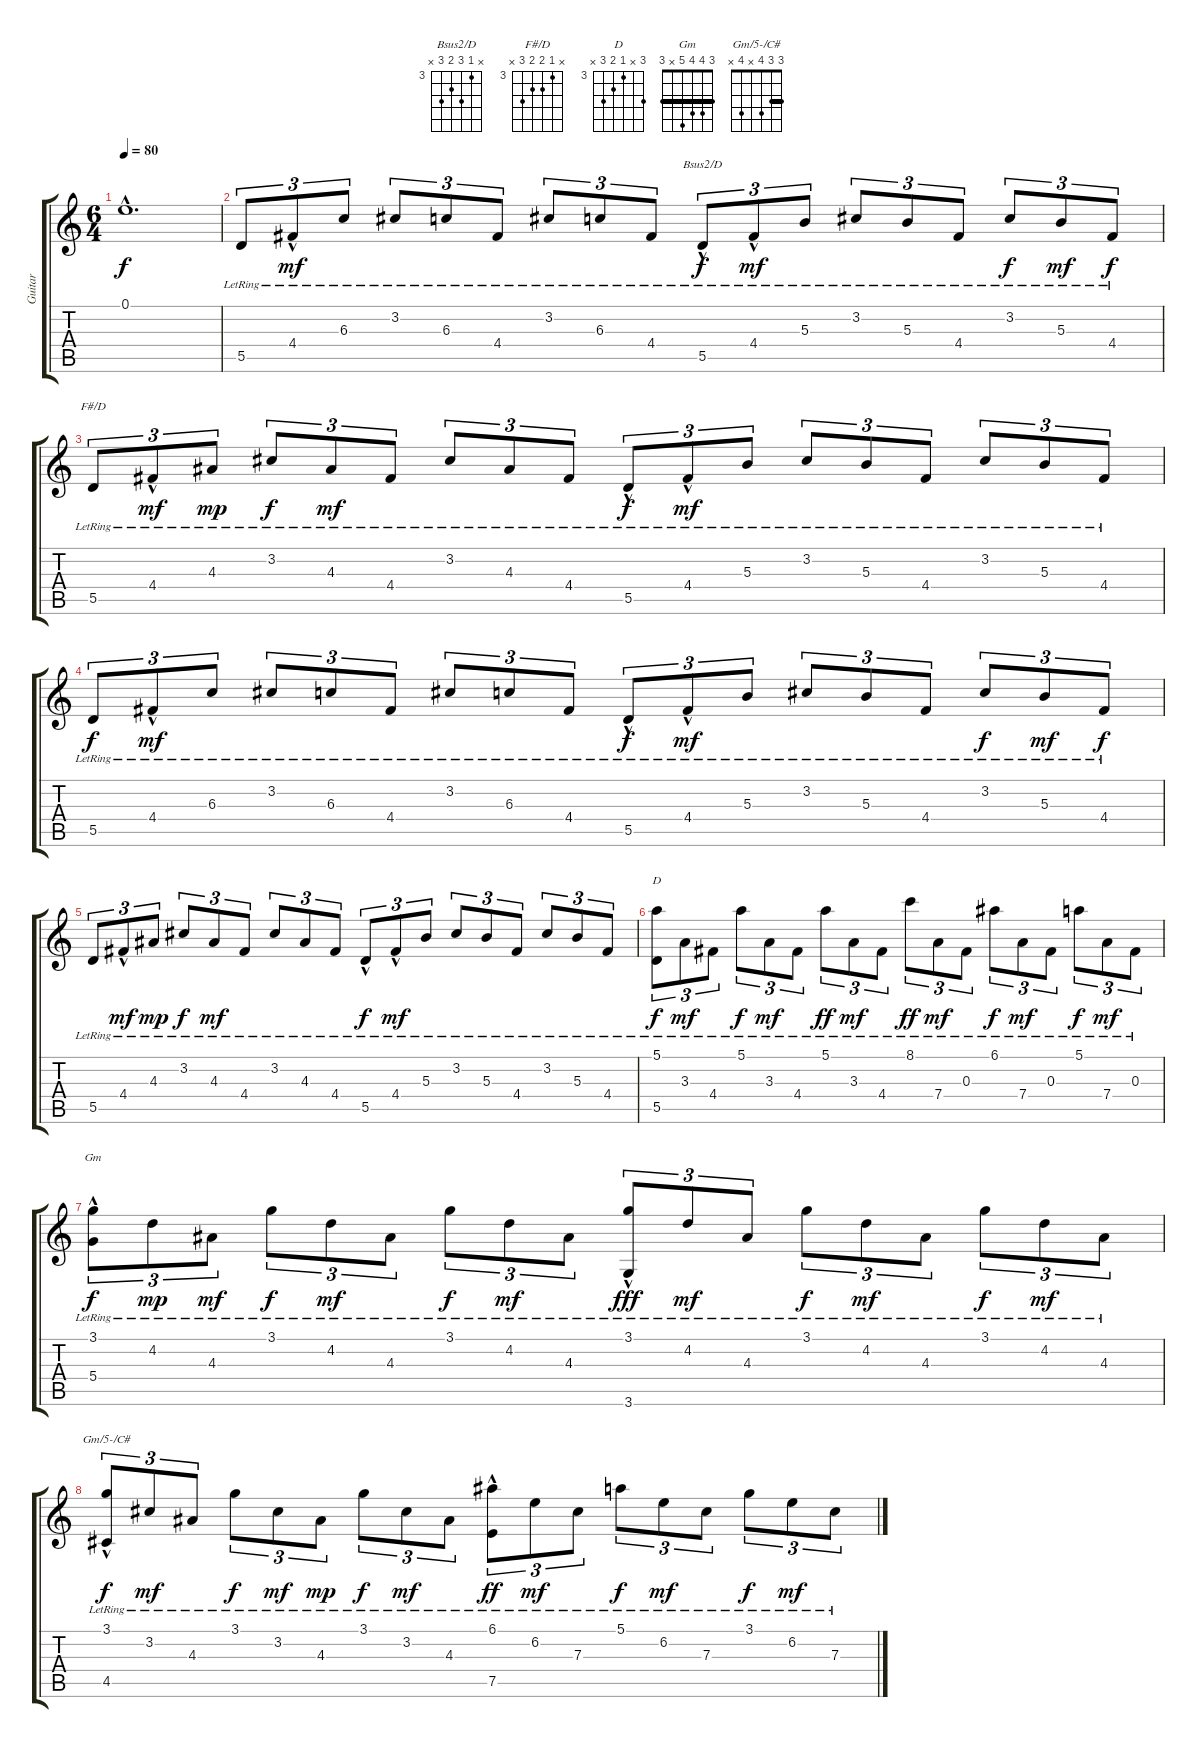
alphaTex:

\track ("Guitar" "Guitar") {instrument acousticguitarnylon}
\staff {score tabs}
\tuning (E4 Bb3 Gb3 D3 A2 E2) {hide}
\chord ("Bsus2/D" x 3 5 4 5 x) {firstfret 3}
\chord ("F#/D" x 3 4 4 5 x) {firstfret 3}
\chord ("D" 5 x 3 4 5 x) {firstfret 3}
\chord ("Gm" 3 4 4 5 x 3) {barre 3}
\chord ("Gm/5-/C#" 3 3 4 x 4 x) {barre 3}
\ts (6 4)
\tempo 80
\clef g2
\ks c
0.1{hac t}.1{d dy f} |
5.5{lr}.8{tu (3 2)} 4.4{hac lr}.8{tu (3 2) dy mf} 6.3{lr}.8{tu (3 2)} 3.2{lr}.8{tu (3 2)} 6.3{lr}.8{tu (3 2)} 4.4{lr}.8{tu (3 2)} 3.2{lr}.8{tu (3 2)} 6.3{lr}.8{tu (3 2)} 4.4{lr}.8{tu (3 2)} 5.5{hac lr}.8{tu (3 2) ch "Bsus2/D" dy f} 4.4{hac lr}.8{tu (3 2) dy mf} 5.3{lr}.8{tu (3 2)} 3.2{lr}.8{tu (3 2)} 5.3{lr}.8{tu (3 2)} 4.4{lr}.8{tu (3 2)} 3.2{lr}.8{tu (3 2) dy f} 5.3{lr}.8{tu (3 2) dy mf} 4.4{lr}.8{tu (3 2) dy f} |
5.5{lr}.8{tu (3 2) ch "F#/D"} 4.4{hac lr}.8{tu (3 2) dy mf} 4.3{lr}.8{tu (3 2) dy mp} 3.2{lr}.8{tu (3 2) dy f} 4.3{lr}.8{tu (3 2) dy mf} 4.4{lr}.8{tu (3 2)} 3.2{lr}.8{tu (3 2)} 4.3{lr}.8{tu (3 2)} 4.4{lr}.8{tu (3 2)} 5.5{hac lr}.8{tu (3 2) dy f} 4.4{hac lr}.8{tu (3 2) dy mf} 5.3{lr}.8{tu (3 2)} 3.2{lr}.8{tu (3 2)} 5.3{lr}.8{tu (3 2)} 4.4{lr}.8{tu (3 2)} 3.2{lr}.8{tu (3 2)} 5.3{lr}.8{tu (3 2)} 4.4{lr}.8{tu (3 2)} |
5.5{lr}.8{tu (3 2) dy f} 4.4{hac lr}.8{tu (3 2) dy mf} 6.3{lr}.8{tu (3 2)} 3.2{lr}.8{tu (3 2)} 6.3{lr}.8{tu (3 2)} 4.4{lr}.8{tu (3 2)} 3.2{lr}.8{tu (3 2)} 6.3{lr}.8{tu (3 2)} 4.4{lr}.8{tu (3 2)} 5.5{hac lr}.8{tu (3 2) dy f} 4.4{hac lr}.8{tu (3 2) dy mf} 5.3{lr}.8{tu (3 2)} 3.2{lr}.8{tu (3 2)} 5.3{lr}.8{tu (3 2)} 4.4{lr}.8{tu (3 2)} 3.2{lr}.8{tu (3 2) dy f} 5.3{lr}.8{tu (3 2) dy mf} 4.4{lr}.8{tu (3 2) dy f} |
5.5{lr}.8{tu (3 2)} 4.4{hac lr}.8{tu (3 2) dy mf} 4.3{lr}.8{tu (3 2) dy mp} 3.2{lr}.8{tu (3 2) dy f} 4.3{lr}.8{tu (3 2) dy mf} 4.4{lr}.8{tu (3 2)} 3.2{lr}.8{tu (3 2)} 4.3{lr}.8{tu (3 2)} 4.4{lr}.8{tu (3 2)} 5.5{hac lr}.8{tu (3 2) dy f} 4.4{hac lr}.8{tu (3 2) dy mf} 5.3{lr}.8{tu (3 2)} 3.2{lr}.8{tu (3 2)} 5.3{lr}.8{tu (3 2)} 4.4{lr}.8{tu (3 2)} 3.2{lr}.8{tu (3 2)} 5.3{lr}.8{tu (3 2)} 4.4{lr}.8{tu (3 2)} |
(5.1{lr} 5.5{lr}).8{tu (3 2) ch "D" dy f} 3.3{lr}.8{tu (3 2) dy mf} 4.4{lr}.8{tu (3 2)} 5.1{lr}.8{tu (3 2) dy f} 3.3{lr}.8{tu (3 2) dy mf} 4.4{lr}.8{tu (3 2)} 5.1{lr}.8{tu (3 2) dy ff} 3.3{lr}.8{tu (3 2) dy mf} 4.4{lr}.8{tu (3 2)} 8.1{lr}.8{tu (3 2) dy ff} 7.4{lr}.8{tu (3 2) dy mf} 0.3{lr}.8{tu (3 2)} 6.1{lr}.8{tu (3 2) dy f} 7.4{lr}.8{tu (3 2) dy mf} 0.3{lr}.8{tu (3 2)} 5.1{lr}.8{tu (3 2) dy f} 7.4{lr}.8{tu (3 2) dy mf} 0.3{lr}.8{tu (3 2)} |
(3.1{lr} 5.4{hac lr}).8{tu (3 2) ch "Gm" dy f} 4.2{lr}.8{tu (3 2) dy mp} 4.3{lr}.8{tu (3 2) dy mf} 3.1{lr}.8{tu (3 2) dy f} 4.2{lr}.8{tu (3 2) dy mf} 4.3{lr}.8{tu (3 2)} 3.1{lr}.8{tu (3 2) dy f} 4.2{lr}.8{tu (3 2) dy mf} 4.3{lr}.8{tu (3 2)} (3.1{lr} 3.6{hac lr}).8{tu (3 2) dy fff} 4.2{lr}.8{tu (3 2) dy mf} 4.3{lr}.8{tu (3 2)} 3.1{lr}.8{tu (3 2) dy f} 4.2{lr}.8{tu (3 2) dy mf} 4.3{lr}.8{tu (3 2)} 3.1{lr}.8{tu (3 2) dy f} 4.2{lr}.8{tu (3 2) dy mf} 4.3{lr}.8{tu (3 2)} |
(3.1{lr} 4.5{hac lr}).8{tu (3 2) ch "Gm/5-/C#" dy f} 3.2{lr}.8{tu (3 2) dy mf} 4.3{lr}.8{tu (3 2)} 3.1{lr}.8{tu (3 2) dy f} 3.2{lr}.8{tu (3 2) dy mf} 4.3{lr}.8{tu (3 2) dy mp} 3.1{lr}.8{tu (3 2) dy f} 3.2{lr}.8{tu (3 2) dy mf} 4.3{lr}.8{tu (3 2)} (6.1{lr} 7.5{hac lr}).8{tu (3 2) dy ff} 6.2{lr}.8{tu (3 2) dy mf} 7.3{lr}.8{tu (3 2)} 5.1{lr}.8{tu (3 2) dy f} 6.2{lr}.8{tu (3 2) dy mf} 7.3{lr}.8{tu (3 2)} 3.1{lr}.8{tu (3 2) dy f} 6.2{lr}.8{tu (3 2) dy mf} 7.3{lr}.8{tu (3 2)}
